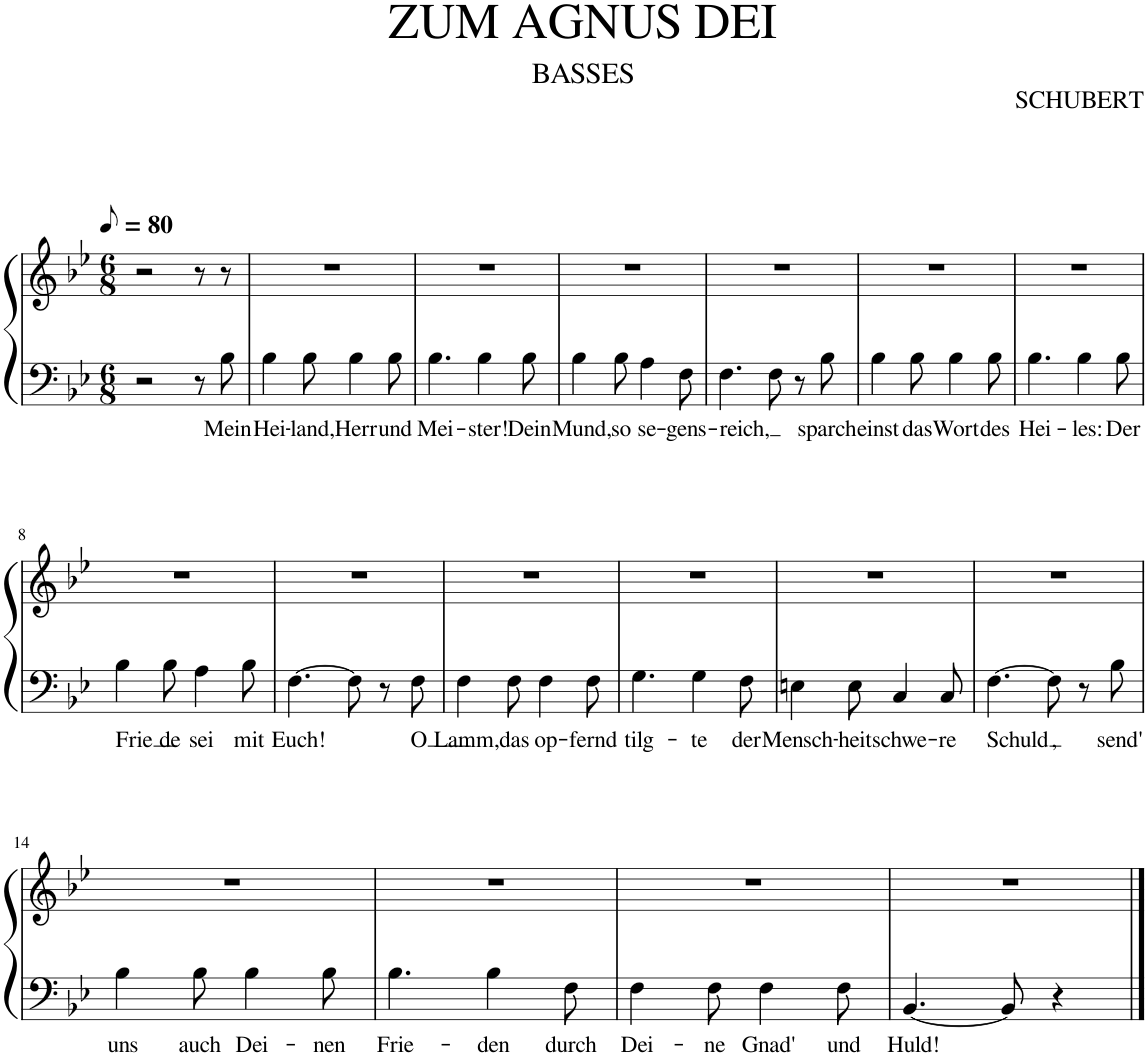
**kern	**text	**kern
*part1	*part1	*part1
*staff2	*staff2	*staff1
*I"Piano	*	*
*I'Pno.	*	*
*clefF4	*	*clefG2
*k[b-e-]	*	*k[b-e-]
*M6/8	*	*M6/8
*MM40	*	*MM40
=1	=1	=1
2r	.	2r
8r	.	8r
!	!LO:LY:b	!
8B-\	Mein	8r
=2	=2	=2
!	!LO:LY:b	!
4B-\	Hei-	2.r
!	!LO:LY:b	!
8B-\	-land,	.
!	!LO:LY:b	!
4B-\	Herr	.
!	!LO:LY:b	!
8B-\	und	.
=3	=3	=3
!	!LO:LY:b	!
4.B-\	Mei-	2.r
!	!LO:LY:b	!
4B-\	-ster!	.
!	!LO:LY:b	!
8B-\	Dein	.
=4	=4	=4
!	!LO:LY:b	!
4B-\	Mund,	2.r
!	!LO:LY:b	!
8B-\	so	.
!	!LO:LY:b	!
4A\	se-	.
!	!LO:LY:b	!
8F\	-gens-	.
=5	=5	=5
!	!LO:LY:b	!
4.F\	-reich,	2.r
8F\	.	.
8r	.	.
!	!LO:LY:b	!
8B-\	sparch	.
=6	=6	=6
!	!LO:LY:b	!
4B-\	einst	2.r
!	!LO:LY:b	!
8B-\	das	.
!	!LO:LY:b	!
4B-\	Wort	.
!	!LO:LY:b	!
8B-\	des	.
=7	=7	=7
!	!LO:LY:b	!
4.B-\	Hei-	2.r
!	!LO:LY:b	!
4B-\	les:	.
!	!LO:LY:b	!
8B-\	Der	.
!!LO:LB:g=z
=8	=8	=8
!	!LO:LY:b	!
4B-\	Frie	2.r
!	!LO:LY:b	!
8B-\	de	.
!	!LO:LY:b	!
4A\	sei	.
!	!LO:LY:b	!
8B-\	mit	.
=9	=9	=9
!	!LO:LY:b	!
[4.F\	Euch!	2.r
8F\]	.	.
8r	.	.
!	!LO:LY:b	!
8F\	O	.
=10	=10	=10
!	!LO:LY:b	!
4F\	Lamm,	2.r
!	!LO:LY:b	!
8F\	das	.
!	!LO:LY:b	!
4F\	op-	.
!	!LO:LY:b	!
8F\	-fernd	.
=11	=11	=11
!	!LO:LY:b	!
4.G\	tilg-	2.r
!	!LO:LY:b	!
4G\	-te	.
!	!LO:LY:b	!
8F\	der	.
=12	=12	=12
!	!LO:LY:b	!
4En\	Mensch-	2.r
!	!LO:LY:b	!
8E\	-heit	.
!	!LO:LY:b	!
4C/	schwe-	.
!	!LO:LY:b	!
8C/	-re	.
=13	=13	=13
!	!LO:LY:b	!
[4.F\	Schuld	2.r
!	!LO:LY:b	!
8F\]	,	.
8r	.	.
!	!LO:LY:b	!
8B-\	send'	.
!!LO:LB:g=z
=14	=14	=14
!	!LO:LY:b	!
4B-\	uns	2.r
!	!LO:LY:b	!
8B-\	auch	.
!	!LO:LY:b	!
4B-\	Dei-	.
!	!LO:LY:b	!
8B-\	-nen	.
=15	=15	=15
!	!LO:LY:b	!
4.B-\	Frie-	2.r
!	!LO:LY:b	!
4B-\	-den	.
!	!LO:LY:b	!
8F\	durch	.
=16	=16	=16
!	!LO:LY:b	!
4F\	Dei-	2.r
!	!LO:LY:b	!
8F\	-ne	.
!	!LO:LY:b	!
4F\	Gnad'	.
!	!LO:LY:b	!
8F\	und	.
=17	=17	=17
!	!LO:LY:b	!
[4.BB-/	Huld!	2.r
8BB-/]	.	.
4r	.	.
==	==	==
*-	*-	*-
